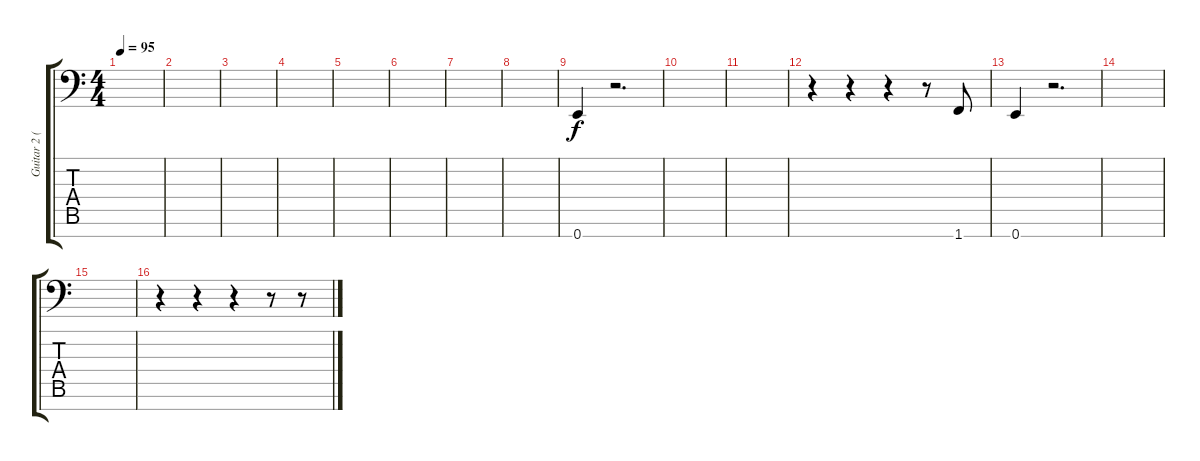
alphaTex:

\track ("Guitar 2 (8th string)" "Guitar 2 (") {instrument distortionguitar}
\staff {score tabs}
\tuning (D4 A3 F3 C3 G2 D2 E1) {hide}
\ts (4 4)
\tempo 95
\clef f4
\ks c
|
|
|
|
|
|
|
|
0.7.4 r.2{d} |
|
|
r.4 r.4 r.4 r.8 1.7.8 |
0.7.4 r.2{d} |
|
|
r.4 r.4 r.4 r.8 r.8
